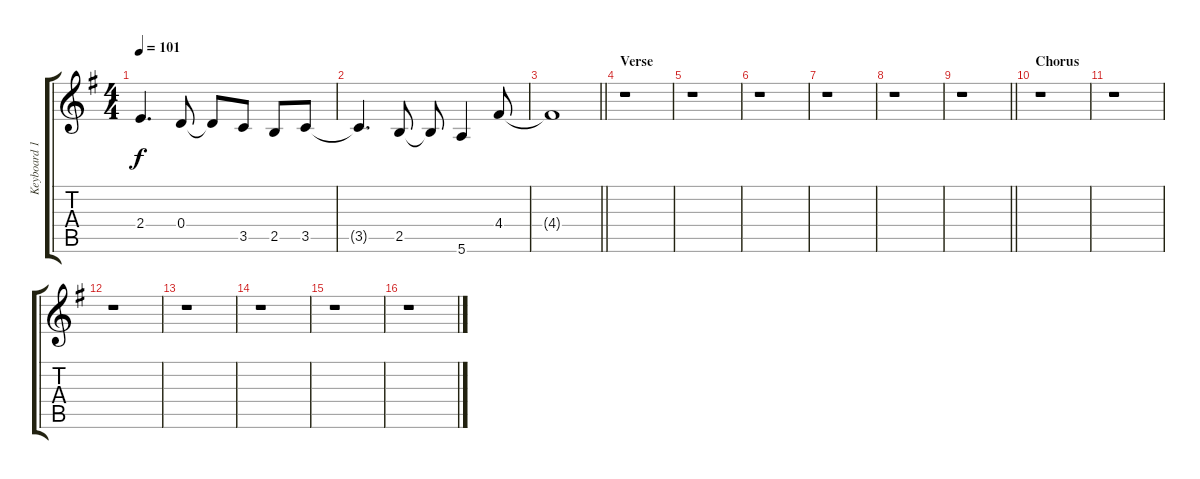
\track ("Keyboard 1 (elec.)" "Keyboard 1") {instrument honkytonkpiano}
\staff {score tabs}
\tuning (E5 B4 G4 D4 A3 E3) {hide}
\ts (4 4)
\tempo 101
\clef g2
\ks eminor
2.4.4{d dy f} 0.4.8 0.4{t}.8 3.5.8 2.5.8 3.5.8 |
3.5{t}.4{d} 2.5.8 2.5{t}.8 5.6.4 4.4.8 |
\barLineRight lightlight
4.4{t}.1 |
\section ("" "Verse")
r.1 |
r.1 |
r.1 |
r.1 |
r.1 |
\barLineRight lightlight
r.1 |
\section ("" "Chorus")
r.1 |
r.1 |
r.1 |
r.1 |
r.1 |
r.1 |
r.1
